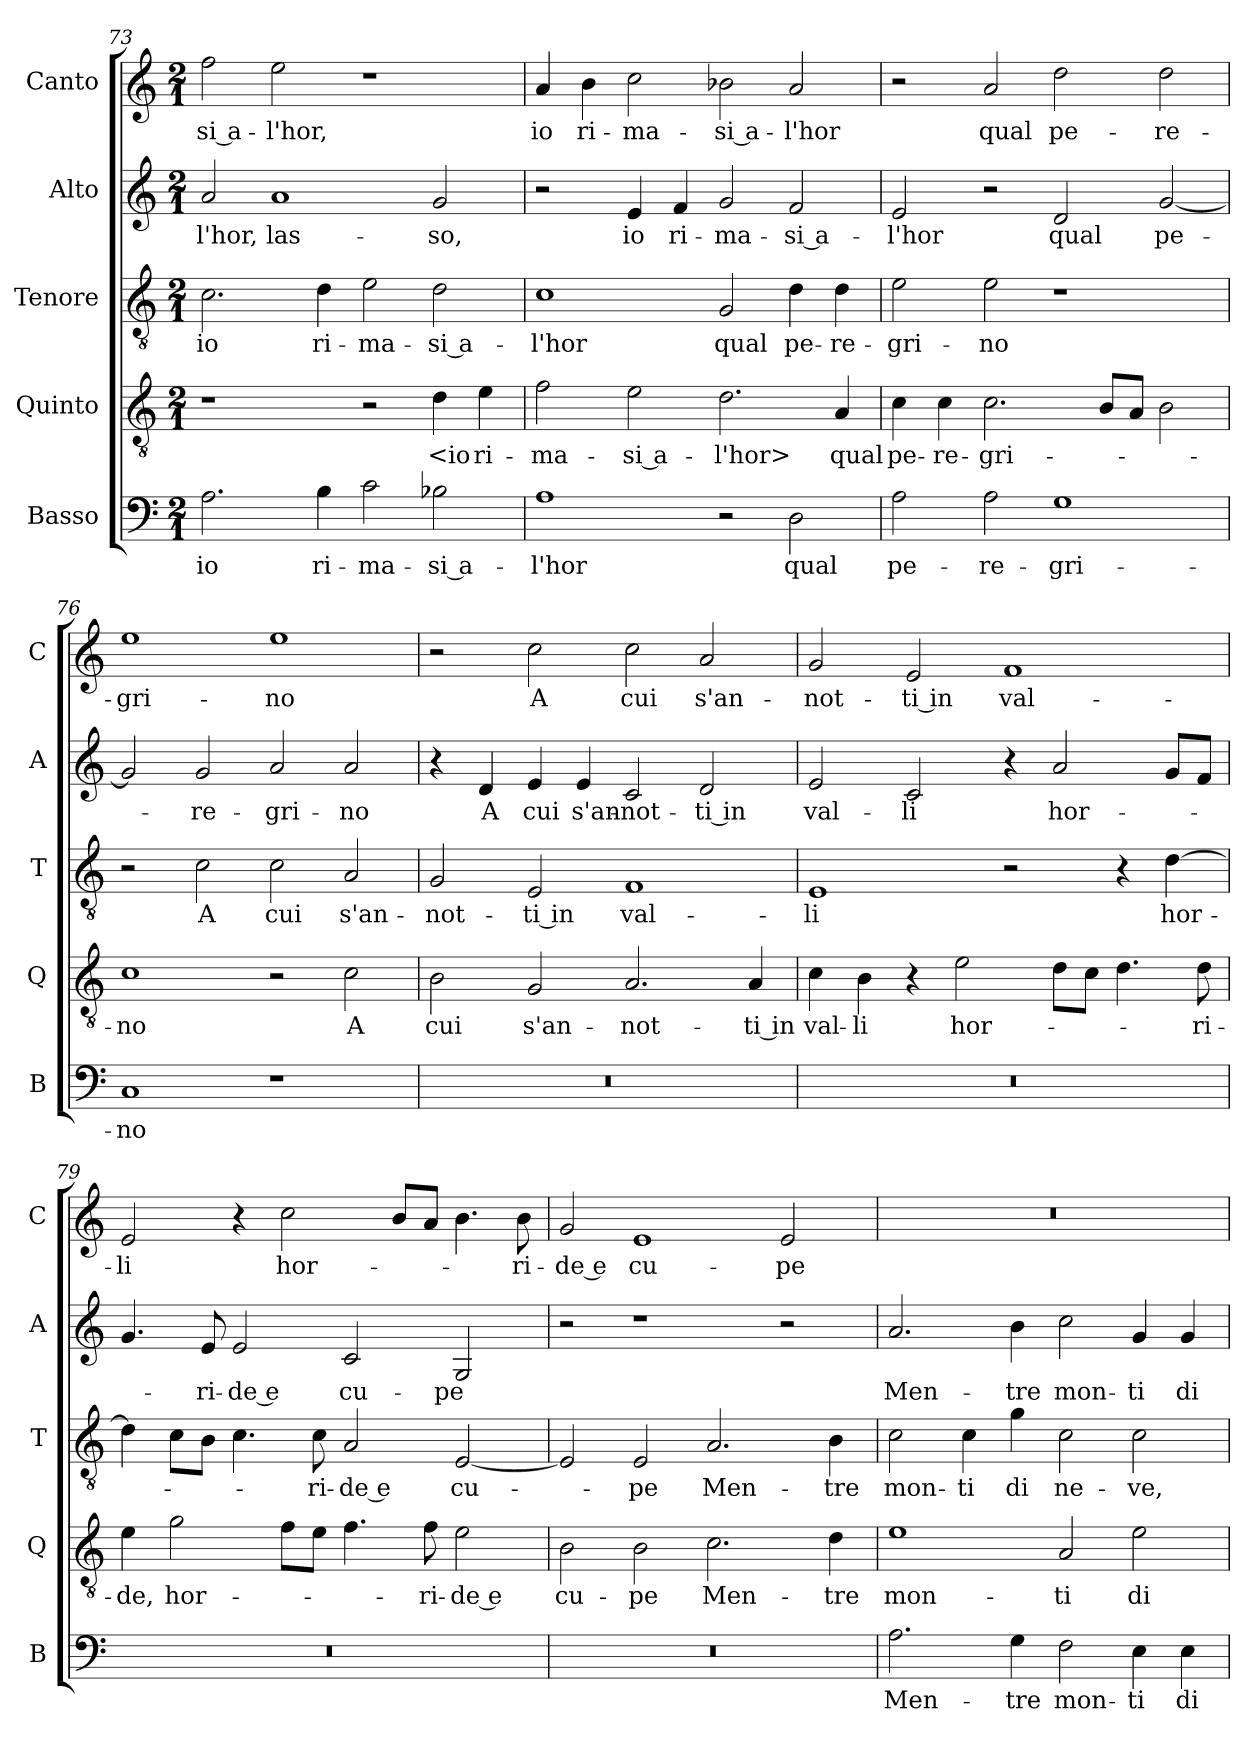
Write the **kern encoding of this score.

**kern	**text	**kern	**text	**kern	**text	**kern	**text	**kern	**text
*part5	*part5	*part4	*part4	*part3	*part3	*part2	*part2	*part1	*part1
*staff5	*staff5	*staff4	*staff4	*staff3	*staff3	*staff2	*staff2	*staff1	*staff1
*I"Basso	*	*I"Quinto	*	*I"Tenore	*	*I"Alto	*	*I"Canto	*
*I'B	*	*I'Q	*	*I'T	*	*I'A	*	*I'C	*
*clefF4	*	*clefGv2	*	*clefGv2	*	*clefG2	*	*clefG2	*
*k[]	*	*k[]	*	*k[]	*	*k[]	*	*k[]	*
*M2/1	*	*M2/1	*	*M2/1	*	*M2/1	*	*M2/1	*
=73	=73	=73	=73	=73	=73	=73	=73	=73	=73
2.A	io	1r	.	2.c	io	2a	-l'hor,	2ff	-si a-
.	.	.	.	.	.	1a	las-	2ee	-l'hor,
4B	ri-	.	.	4d	ri-	.	.	.	.
2c	-ma-	2r	.	2e	-ma-	.	.	1r	.
2B-X	-si a-	4d	<io	2d	-si a-	2g	-so,	.	.
.	.	4e	ri-	.	.	.	.	.	.
=74	=74	=74	=74	=74	=74	=74	=74	=74	=74
1A	-l'hor	2f	-ma-	1c	-l'hor	2r	.	4a	io
.	.	.	.	.	.	.	.	4b	ri-
.	.	2e	-si a-	.	.	4e	io	2cc	-ma-
.	.	.	.	.	.	4f	ri-	.	.
2r	.	2.d	-l'hor>	2G	qual	2g	-ma-	2b-X	-si a-
2D	qual	.	.	4d	pe-	2f	-si a-	2a	-l'hor
.	.	4A	qual	4d	-re-	.	.	.	.
=75	=75	=75	=75	=75	=75	=75	=75	=75	=75
2A	pe-	4c	pe-	2e	-gri-	2e	-l'hor	2r	.
.	.	4c	-re-	.	.	.	.	.	.
2A	-re-	2.c	-gri-	2e	-no	2r	.	2a	qual
1G	-gri-	.	.	1r	.	2d	qual	2dd	pe-
.	.	8BL	.	.	.	.	.	.	.
.	.	8AJ	.	.	.	.	.	.	.
.	.	2B	.	.	.	[2g	pe-	2dd	-re-
=76	=76	=76	=76	=76	=76	=76	=76	=76	=76
1C	-no	1c	-no	2r	.	2g]	.	1ee	-gri-
.	.	.	.	2c	A	2g	-re-	.	.
1r	.	2r	.	2c	cui	2a	-gri-	1ee	-no
.	.	2c	A	2A	s'an-	2a	-no	.	.
=77	=77	=77	=77	=77	=77	=77	=77	=77	=77
0r	.	2B	cui	2G	-not-	4r	.	2r	.
.	.	.	.	.	.	4d	A	.	.
.	.	2G	s'an-	2E	-ti in	4e	cui	2cc	A
.	.	.	.	.	.	4e	s'an-	.	.
.	.	2.A	-not-	1F	val-	2c	-not-	2cc	cui
.	.	.	.	.	.	2d	-ti in	2a	s'an-
.	.	4A	-ti in	.	.	.	.	.	.
=78	=78	=78	=78	=78	=78	=78	=78	=78	=78
0r	.	4c	val-	1E	-li	2e	val-	2g	-not-
.	.	4B	-li	.	.	.	.	.	.
.	.	4r	.	.	.	2c	-li	2e	-ti in
.	.	2e	hor-	.	.	.	.	.	.
.	.	.	.	2r	.	4r	.	1f	val-
.	.	8dL	.	.	.	2a	hor-	.	.
.	.	8cJ	.	.	.	.	.	.	.
.	.	4.d	.	4r	.	.	.	.	.
.	.	.	.	[4d	hor-	8gL	.	.	.
.	.	8d	-ri-	.	.	8fJ	.	.	.
=79	=79	=79	=79	=79	=79	=79	=79	=79	=79
0r	.	4e	-de,	4d]	.	4.g	.	2e	-li
.	.	2g	hor-	8cL	.	.	.	.	.
.	.	.	.	8BJ	.	8e	-ri-	.	.
.	.	.	.	4.c	.	2e	-de e	4r	.
.	.	8fL	.	.	.	.	.	2cc	hor-
.	.	8eJ	.	8c	-ri-	.	.	.	.
.	.	4.f	.	2A	-de e	2c	cu-	.	.
.	.	.	.	.	.	.	.	8bL	.
.	.	8f	-ri-	.	.	.	.	8aJ	.
.	.	2e	-de e	[2E	cu-	2G	-pe	4.b	.
.	.	.	.	.	.	.	.	8b	-ri-
=80	=80	=80	=80	=80	=80	=80	=80	=80	=80
0r	.	2B	cu-	2E]	.	2r	.	2g	-de e
.	.	2B	-pe	2E	-pe	1r	.	1e	cu-
.	.	2.c	Men-	2.A	Men-	.	.	.	.
.	.	.	.	.	.	2r	.	2e	-pe
.	.	4d	-tre	4B	-tre	.	.	.	.
=81	=81	=81	=81	=81	=81	=81	=81	=81	=81
2.A	Men-	1e	mon-	2c	mon-	2.a	Men-	0r	.
.	.	.	.	4c	-ti	.	.	.	.
4G	-tre	.	.	4g	di	4b	-tre	.	.
2F	mon-	2A	-ti	2c	ne-	2cc	mon-	.	.
4E	-ti	2e	di	2c	-ve,	4g	-ti	.	.
4E	di	.	.	.	.	4g	di	.	.
=	=	=	=	=	=	=	=	=	=
*-	*-	*-	*-	*-	*-	*-	*-	*-	*-
